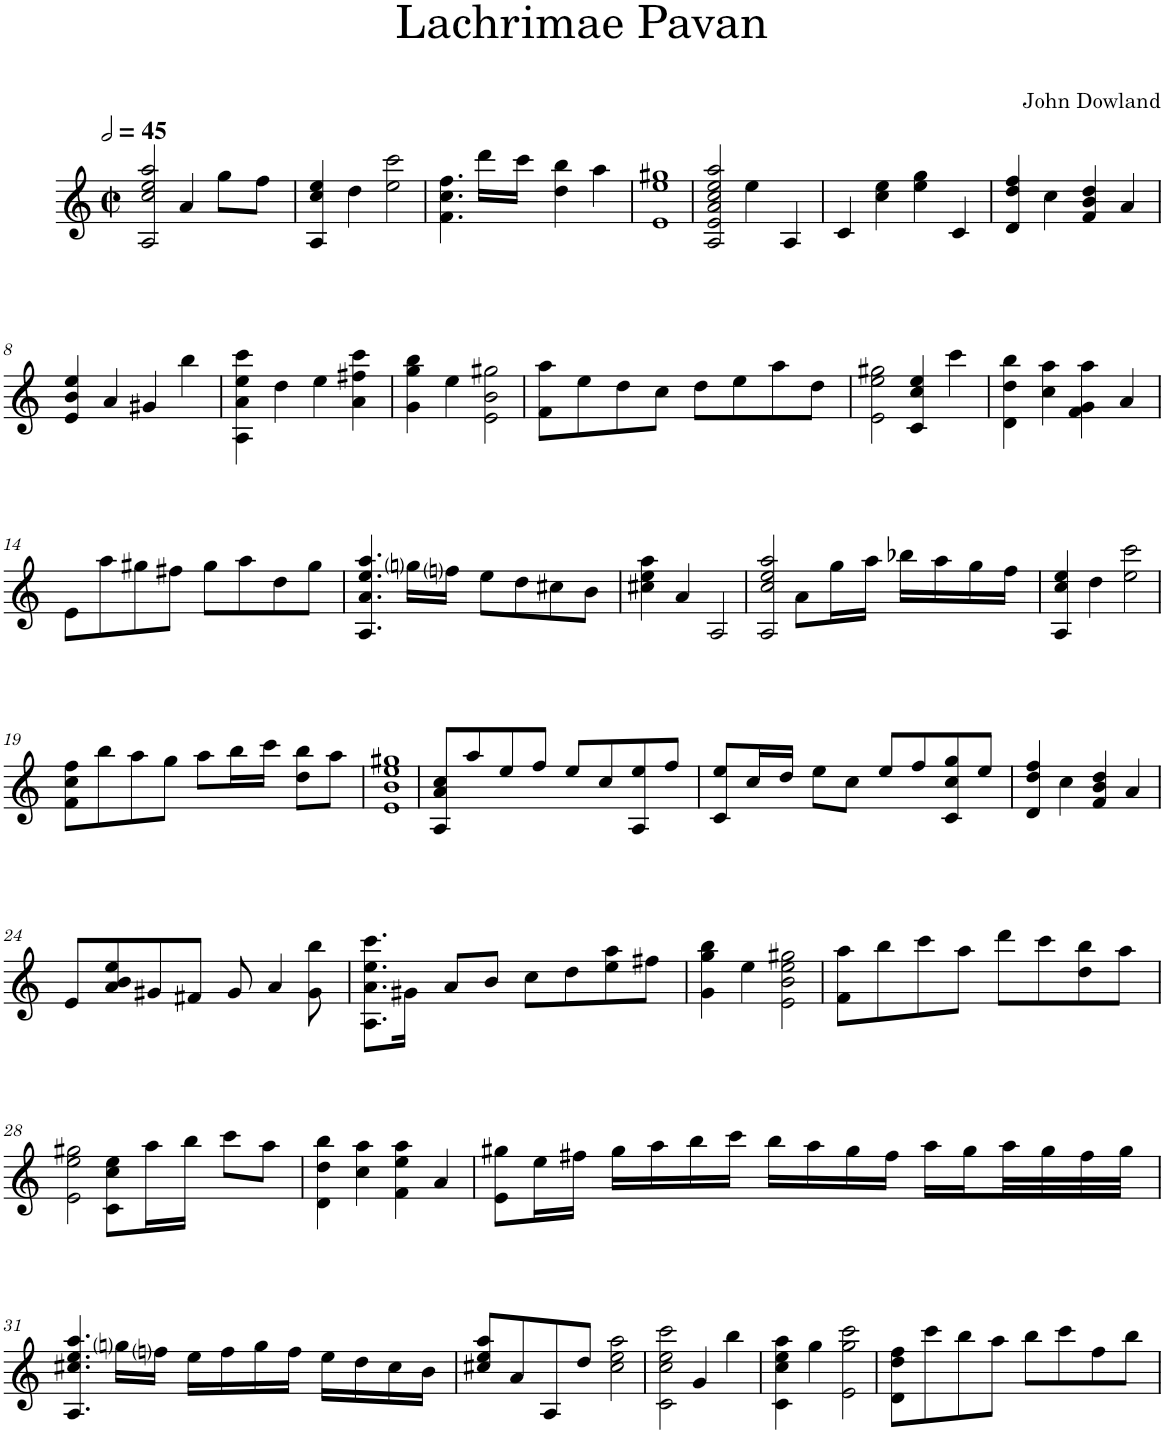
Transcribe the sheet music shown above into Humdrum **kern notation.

**kern	**kern
*part1	*part1
*staff2	*staff1
*I"Lute	*
*I'Lt.	*
*stria6	*
*	*clefG2
*k[]	*k[]
*M2/2	*M2/2
*met(c|)	*met(c|)
*MM90	*MM90
=1	=1
2A 2cc 2ee 2aa	2A/ 2cc/ 2ee/ 2aa/
4a	4a/
8ggL	8gg\L
8ffJ	8ff\J
=2	=2
4A 4cc 4ee	4A/ 4cc/ 4ee/
4dd	4dd\
2ee 2ccc	2ee\ 2ccc\
=3	=3
4.f 4.cc 4.ff	4.f\ 4.cc\ 4.ff\
16dddLL	16ddd\LL
16cccJJ	16ccc\JJ
4dd 4bb	4dd\ 4bb\
4aa	4aa\
=4	=4
1e 1ee 1gg#	1e 1ee 1gg#X
=5	=5
2A 2e 2a 2cc 2ee 2aa	2A/ 2e/ 2a/ 2cc/ 2ee/ 2aa/
4ee	4ee\
4A	4A/
=6	=6
4c	4c/
4cc 4ee	4cc\ 4ee\
4ee 4gg	4ee\ 4gg\
4c	4c/
=7	=7
4d 4dd 4ff	4d/ 4dd/ 4ff/
4cc	4cc\
4f 4b 4dd	4f/ 4b/ 4dd/
4a	4a/
!!LO:LB:g=z
=8	=8
4e 4b 4ee	4e/ 4b/ 4ee/
4a	4a/
4g#	4g#X/
4bb	4bb\
=9	=9
4A 4a 4ee 4ccc	4A\ 4a\ 4ee\ 4ccc\
4dd	4dd\
4ee	4ee\
4a 4ff# 4ccc	4a\ 4ff#X\ 4ccc\
=10	=10
4g 4gg 4bb	4g\ 4gg\ 4bb\
4ee	4ee\
2e 2b 2gg#	2e\ 2b\ 2gg#X\
=11	=11
8f\ 8aa\L	8f\ 8aa\L
8ee	8ee\
8dd	8dd\
8ccJ	8cc\J
8ddL	8dd\L
8ee	8ee\
8aa	8aa\
8ddJ	8dd\J
=12	=12
2e 2ee 2gg#	2e\ 2ee\ 2gg#X\
4c 4cc 4ee	4c/ 4cc/ 4ee/
4ccc	4ccc\
=13	=13
4d 4dd 4bb	4d\ 4dd\ 4bb\
4cc 4aa	4cc\ 4aa\
4f 4g 4aa	4f\ 4g\ 4aa\
4a	4a/
!!LO:LB:g=z
=14	=14
8eL	8e\L
8aa	8aa\
8gg#	8gg#X\
8ff#J	8ff#X\J
8gg#L	8gg#\L
8aa	8aa\
8dd	8dd\
8gg#J	8gg#\J
=15	=15
4.A 4.a 4.ee 4.aa	4.A/ 4.a/ 4.ee/ 4.aa/
16ggnLL	16ggni\LL
16ff-XJJ	16ffni\JJ
8eeL	8ee\L
8dd	8dd\
8cc#	8cc#X\
8bJ	8b\J
=16	=16
4cc# 4ee 4aa	4cc#X\ 4ee\ 4aa\
4a	4a/
2A	2A/
=17	=17
2A 2cc 2ee 2aa	2A/ 2cc/ 2ee/ 2aa/
8aL	8a\L
16ggL	16gg\L
16aa	16aa\JJ
16bb-	16bb-X\LL
16aa	16aa\
16gg	16gg\
16ffJJ	16ff\JJ
=18	=18
4A 4cc 4ee	4A/ 4cc/ 4ee/
4dd	4dd\
2ee 2ccc	2ee\ 2ccc\
!!LO:LB:g=z
=19	=19
8f\ 8cc\ 8ff\L	8f\ 8cc\ 8ff\L
8bb	8bb\
8aa	8aa\
8ggJ	8gg\J
8aaL	8aa\L
16bbL	16bb\L
16cccJ	16ccc\JJ
8dd\ 8bb\	8dd\ 8bb\L
8aaJ	8aa\J
=20	=20
1e 1b 1ee 1gg#	1e 1b 1ee 1gg#X
=21	=21
8A\ 8a\ 8cc\L	8A/ 8a/ 8cc/L
8aa	8aa/
8ee	8ee/
8ffJ	8ff/J
8eeL	8ee/L
8cc	8cc/
8A\ 8ee\	8A/ 8ee/
8ffJ	8ff/J
=22	=22
8c\ 8ee\L	8c/ 8ee/L
16ccL	16cc/L
16ddJ	16dd/JJ
8ee	8ee\L
8ccJ	8cc\J
8eeL	8ee/L
8ff	8ff/
8c\ 8cc\ 8gg\	8c/ 8cc/ 8gg/
8eeJ	8ee/J
=23	=23
4d 4dd 4ff	4d/ 4dd/ 4ff/
4cc	4cc\
4f 4b 4dd	4f/ 4b/ 4dd/
4a	4a/
!!LO:LB:g=z
=24	=24
8eL	8e/L
8a\ 8b\ 8ee\	8a/ 8b/ 8ee/
8g#	8g#X/
8f#J	8f#X/J
8g#	8g#/
4a	4a/
8g# 8bb	8g#\ 8bb\
=25	=25
8.A\ 8.a\ 8.ee\ 8.ccc\L	8.A\ 8.a\ 8.ee\ 8.ccc\L
16g#K	16g#X\Jk
8a	8a/L
8bJ	8b/J
8ccL	8cc\L
8dd	8dd\
8ee\ 8aa\	8ee\ 8aa\
8ff#J	8ff#X\J
=26	=26
4g 4gg 4bb	4g\ 4gg\ 4bb\
4ee	4ee\
2e 2b 2ee 2gg#	2e\ 2b\ 2ee\ 2gg#X\
=27	=27
8f\ 8aa\L	8f\ 8aa\L
8bb	8bb\
8ccc	8ccc\
8aaJ	8aa\J
8dddL	8ddd\L
8ccc	8ccc\
8dd\ 8bb\	8dd\ 8bb\
8aaJ	8aa\J
!!LO:LB:g=z
=28	=28
2e 2ee 2gg#	2e\ 2ee\ 2gg#X\
8c\ 8cc\ 8ee\L	8c\ 8cc\ 8ee\L
16aaL	16aa\L
16bbJ	16bb\JJ
8ccc	8ccc\L
8aaJ	8aa\J
=29	=29
4d 4dd 4bb	4d\ 4dd\ 4bb\
4cc 4aa	4cc\ 4aa\
4f 4ee 4aa	4f\ 4ee\ 4aa\
4a	4a/
=30	=30
8e\ 8gg#\L	8e\ 8gg#X\L
16eeL	16ee\L
16ff#	16ff#X\JJ
16gg#	16gg#\LL
16aa	16aa\
16bb	16bb\
16cccJJ	16ccc\JJ
16bbLL	16bb\LL
16aa	16aa\
16gg#	16gg#\
16ff#	16ff#\JJ
16aa	16aa\LL
16gg#	16gg#\
32aaL	32aa\L
32gg#	32gg#\
32ff#	32ff#\
32gg#JJJ	32gg#\JJJ
!!LO:LB:g=z
=31	=31
4.A 4.cc# 4.ee 4.aa	4.A/ 4.cc#X/ 4.ee/ 4.aa/
16ggnLL	16ggni\LL
16ff-XJJ	16ffni\JJ
16eeLL	16ee\LL
16ff	16ff\
16gg	16gg\
16ff	16ff\JJ
16ee	16ee\LL
16dd	16dd\
16cc#	16cc#\
16bJJ	16b\JJ
=32	=32
8cc#\ 8ee\ 8aa\L	8cc#X/ 8ee/ 8aa/L
8a	8a/
8A	8A/
8ddJ	8dd/J
2cc# 2ee 2aa	2cc#\ 2ee\ 2aa\
=33	=33
2c 2cc 2ee 2ccc	2c\ 2cc\ 2ee\ 2ccc\
4g	4g/
4bb	4bb\
=34	=34
4c 4cc 4ee 4aa	4c\ 4cc\ 4ee\ 4aa\
4gg	4gg\
2e 2gg 2ccc	2e\ 2gg\ 2ccc\
=35	=35
8d\ 8dd\ 8ff\L	8d\ 8dd\ 8ff\L
8ccc	8ccc\
8bb	8bb\
8aaJ	8aa\J
8bbL	8bb\L
8ccc	8ccc\
8ff	8ff\
8bbJ	8bb\J
=	=
*-	*-
